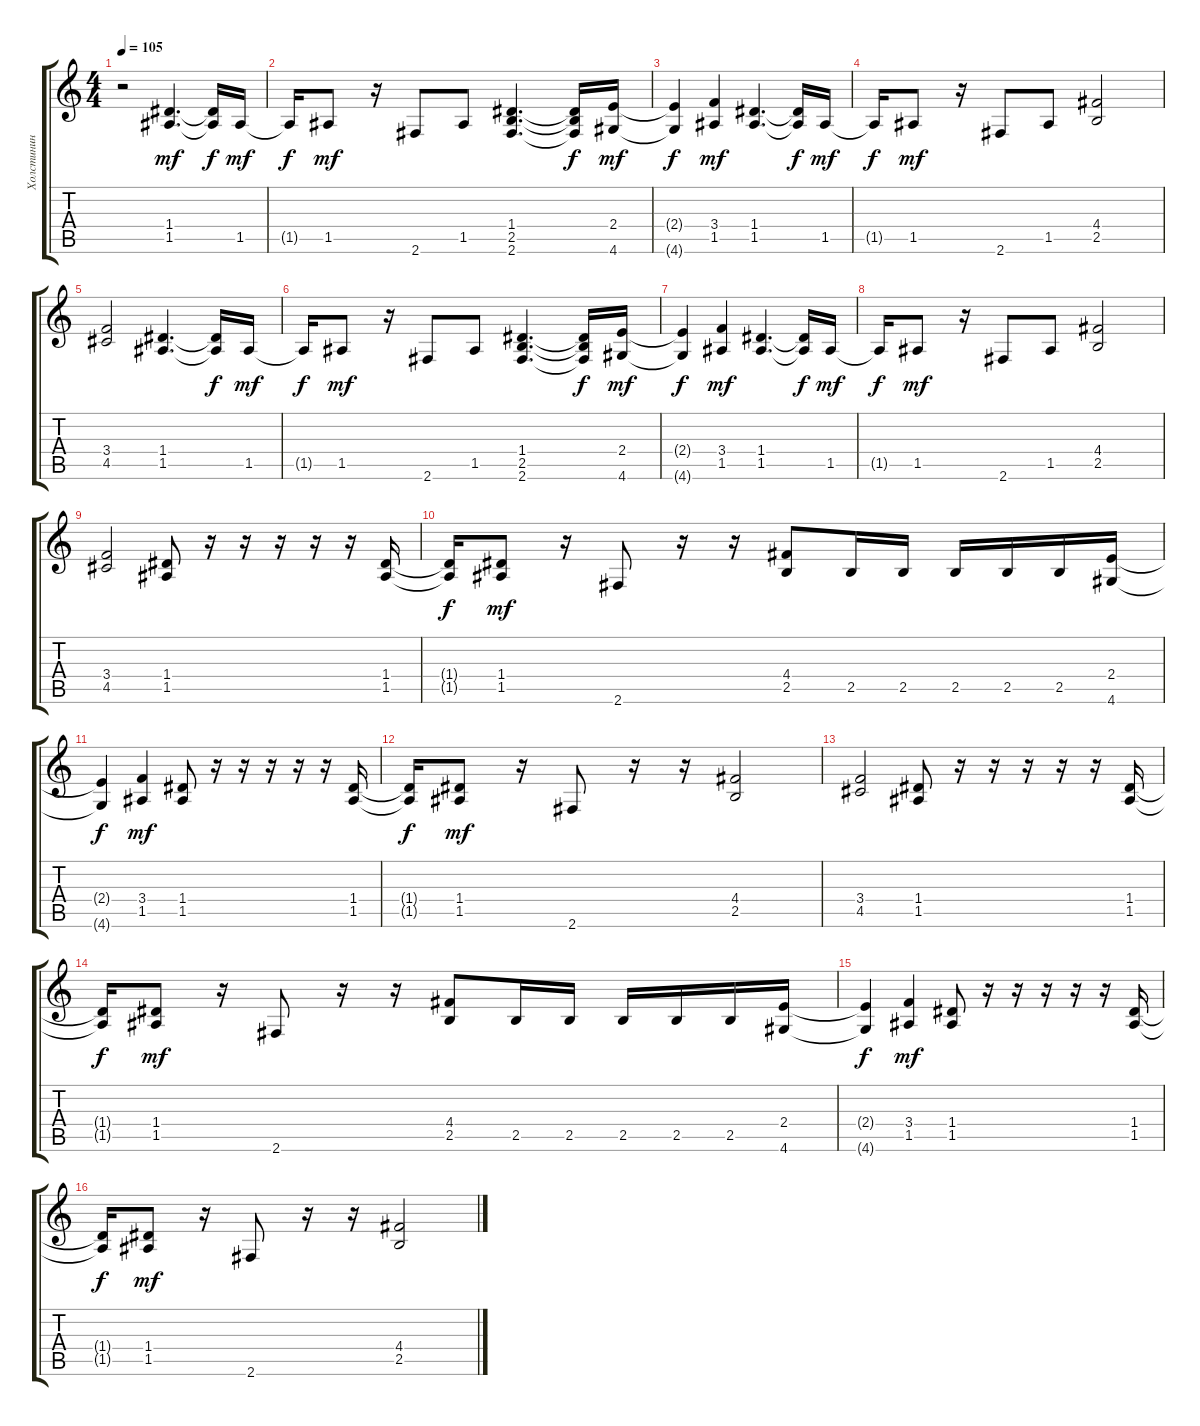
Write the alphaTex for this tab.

\track ("Холстинин" "Холстинин") {instrument distortionguitar}
\staff {score tabs}
\tuning (E4 B3 G3 D3 A2 E2) {hide}
\ts (4 4)
\tempo 105
\clef g2
\ks c
r.2{dy f} (1.4 1.5).4{d dy mf} (1.4{t} 1.5{t}).16{dy f} 1.5.16{dy mf} |
1.5{t}.16{dy f} 1.5.8{dy mf} r.16 2.6.8 1.5.8 (1.4 2.5 2.6).4{d} (1.4{t} 2.5{t} 2.6{t}).16{dy f} (2.4 4.6).16{dy mf} |
(2.4{t} 4.6{t}).4{dy f} (3.4 1.5).4{dy mf} (1.4 1.5).4{d} (1.4{t} 1.5{t}).16{dy f} 1.5.16{dy mf} |
1.5{t}.16{dy f} 1.5.8{dy mf} r.16 2.6.8 1.5.8 (4.4 2.5).2 |
(3.4 4.5).2 (1.4 1.5).4{d} (1.4{t} 1.5{t}).16{dy f} 1.5.16{dy mf} |
1.5{t}.16{dy f} 1.5.8{dy mf} r.16 2.6.8 1.5.8 (1.4 2.5 2.6).4{d} (1.4{t} 2.5{t} 2.6{t}).16{dy f} (2.4 4.6).16{dy mf} |
(2.4{t} 4.6{t}).4{dy f} (3.4 1.5).4{dy mf} (1.4 1.5).4{d} (1.4{t} 1.5{t}).16{dy f} 1.5.16{dy mf} |
1.5{t}.16{dy f} 1.5.8{dy mf} r.16 2.6.8 1.5.8 (4.4 2.5).2 |
(3.4 4.5).2 (1.4 1.5).8 r.16 r.16 r.16 r.16 r.16 (1.4 1.5).16 |
(1.4{t} 1.5{t}).16{dy f} (1.4 1.5).8{dy mf} r.16 2.6.8 r.16 r.16 (4.4 2.5).8 2.5.16 2.5.16 2.5.16 2.5.16 2.5.16 (2.4 4.6).16 |
(2.4{t} 4.6{t}).4{dy f} (3.4 1.5).4{dy mf} (1.4 1.5).8 r.16 r.16 r.16 r.16 r.16 (1.4 1.5).16 |
(1.4{t} 1.5{t}).16{dy f} (1.4 1.5).8{dy mf} r.16 2.6.8 r.16 r.16 (4.4 2.5).2 |
(3.4 4.5).2 (1.4 1.5).8 r.16 r.16 r.16 r.16 r.16 (1.4 1.5).16 |
(1.4{t} 1.5{t}).16{dy f} (1.4 1.5).8{dy mf} r.16 2.6.8 r.16 r.16 (4.4 2.5).8 2.5.16 2.5.16 2.5.16 2.5.16 2.5.16 (2.4 4.6).16 |
(2.4{t} 4.6{t}).4{dy f} (3.4 1.5).4{dy mf} (1.4 1.5).8 r.16 r.16 r.16 r.16 r.16 (1.4 1.5).16 |
(1.4{t} 1.5{t}).16{dy f} (1.4 1.5).8{dy mf} r.16 2.6.8 r.16 r.16 (4.4 2.5).2
